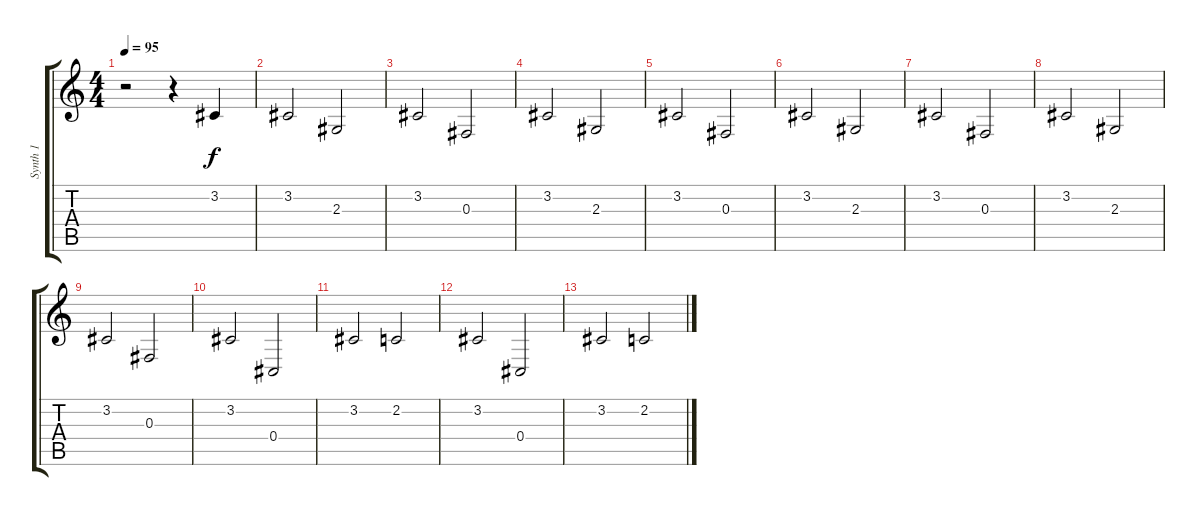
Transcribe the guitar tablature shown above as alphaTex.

\track ("Synth 1" "Synth 1") {instrument stringensemble2}
\staff {score tabs}
\tuning (Eb4 Bb3 Gb3 Db3 Ab2 Eb2) {hide}
\ts (4 4)
\tempo 95
\clef g2
\ks c
r.2{dy f instrument stringensemble2} r.4 3.2.4 |
3.2.2 2.3.2 |
3.2.2 0.3.2 |
3.2.2 2.3.2 |
3.2.2 0.3.2 |
3.2.2 2.3.2 |
3.2.2 0.3.2 |
3.2.2 2.3.2 |
3.2.2 0.3.2 |
3.2.2 0.4.2 |
3.2.2 2.2.2 |
3.2.2 0.4.2 |
3.2.2 2.2.2
